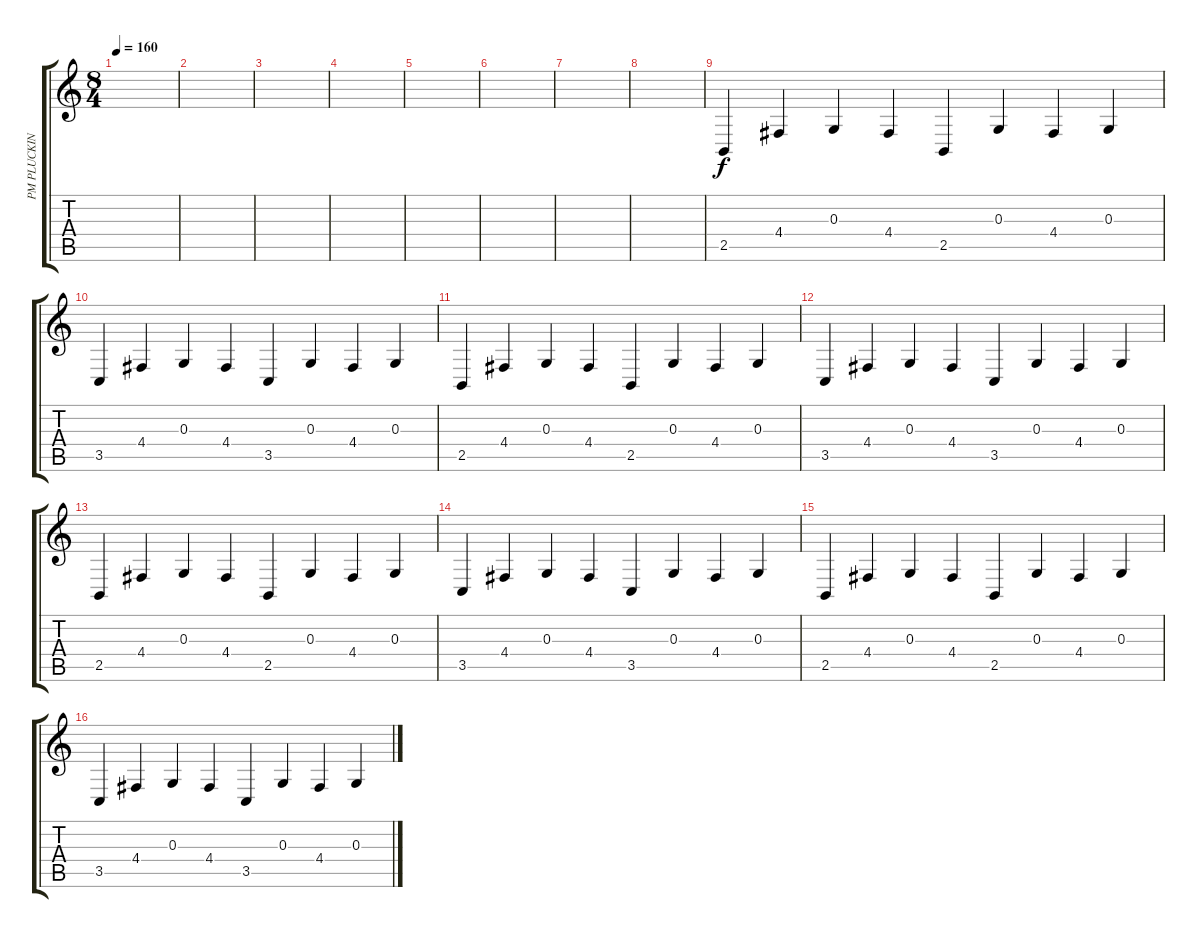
\track ("PM PLUCKING" "PM PLUCKIN") {instrument lead3calliope}
\staff {score tabs}
\tuning (E4 B3 G3 D3 A2 E2) {hide}
\ts (8 4)
\tempo 160
\clef g2
\ks c
|
|
|
|
|
|
|
|
2.5.4 4.4.4 0.3.4 4.4.4 2.5.4 0.3.4 4.4.4 0.3.4 |
3.5.4 4.4.4 0.3.4 4.4.4 3.5.4 0.3.4 4.4.4 0.3.4 |
2.5.4 4.4.4 0.3.4 4.4.4 2.5.4 0.3.4 4.4.4 0.3.4 |
3.5.4 4.4.4 0.3.4 4.4.4 3.5.4 0.3.4 4.4.4 0.3.4 |
2.5.4 4.4.4 0.3.4 4.4.4 2.5.4 0.3.4 4.4.4 0.3.4 |
3.5.4 4.4.4 0.3.4 4.4.4 3.5.4 0.3.4 4.4.4 0.3.4 |
2.5.4 4.4.4 0.3.4 4.4.4 2.5.4 0.3.4 4.4.4 0.3.4 |
3.5.4 4.4.4 0.3.4 4.4.4 3.5.4 0.3.4 4.4.4 0.3.4
